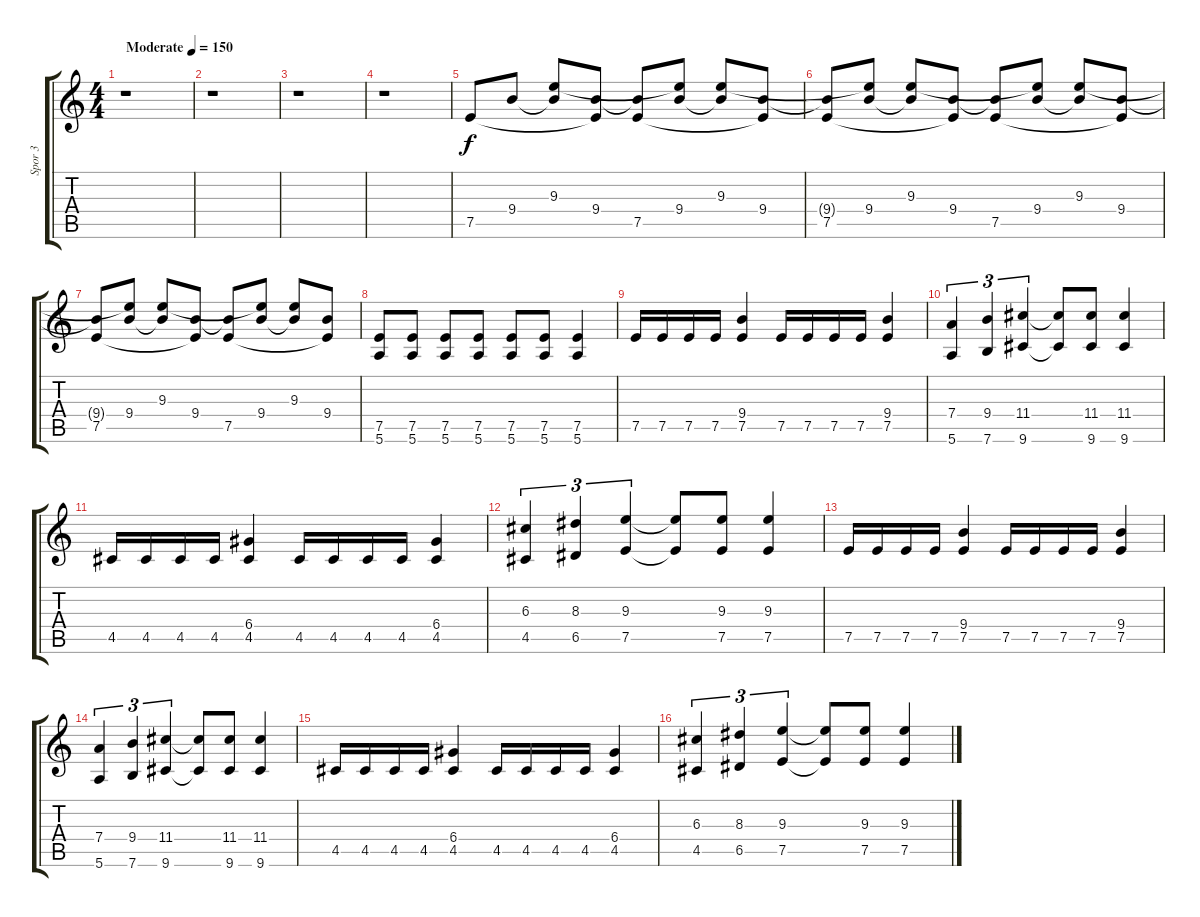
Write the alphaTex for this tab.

\track ("Spor 3" "Spor 3") {instrument distortionguitar}
\staff {score tabs}
\tuning (E4 B3 G3 D3 A2 E2) {hide}
\ts (4 4)
\tempo (150 "Moderate")
\clef g2
\ks c
r.1{dy f instrument distortionguitar} |
r.1 |
r.1 |
r.1 |
7.5.8 9.4.8 (9.3 9.4{t}).8 (9.4 7.5{t}).8 (9.4{t} 7.5).8 (9.3{t} 9.4).8 (9.3 9.4{t}).8 (9.4 7.5{t}).8 |
(9.4{t} 7.5).8 (9.3{t} 9.4).8 (9.3 9.4{t}).8 (9.4 7.5{t}).8 (9.4{t} 7.5).8 (9.3{t} 9.4).8 (9.3 9.4{t}).8 (9.4 7.5{t}).8 |
(9.4{t} 7.5).8 (9.3{t} 9.4).8 (9.3 9.4{t}).8 (9.4 7.5{t}).8 (9.4{t} 7.5).8 (9.3{t} 9.4).8 (9.3 9.4{t}).8 (9.4 7.5{t}).8 |
(7.5 5.6).8 (7.5 5.6).8 (7.5 5.6).8 (7.5 5.6).8 (7.5 5.6).8 (7.5 5.6).8 (7.5 5.6).4 |
7.5.16 7.5.16 7.5.16 7.5.16 (9.4 7.5).4 7.5.16 7.5.16 7.5.16 7.5.16 (9.4 7.5).4 |
(7.4 5.6).4{tu (3 2)} (9.4 7.6).4{tu (3 2)} (11.4 9.6).4{tu (3 2)} (11.4{t} 9.6{t}).8 (11.4 9.6).8 (11.4 9.6).4 |
4.5.16 4.5.16 4.5.16 4.5.16 (6.4 4.5).4 4.5.16 4.5.16 4.5.16 4.5.16 (6.4 4.5).4 |
(6.3 4.5).4{tu (3 2)} (8.3 6.5).4{tu (3 2)} (9.3 7.5).4{tu (3 2)} (9.3{t} 7.5{t}).8 (9.3 7.5).8 (9.3 7.5).4 |
7.5.16 7.5.16 7.5.16 7.5.16 (9.4 7.5).4 7.5.16 7.5.16 7.5.16 7.5.16 (9.4 7.5).4 |
(7.4 5.6).4{tu (3 2)} (9.4 7.6).4{tu (3 2)} (11.4 9.6).4{tu (3 2)} (11.4{t} 9.6{t}).8 (11.4 9.6).8 (11.4 9.6).4 |
4.5.16 4.5.16 4.5.16 4.5.16 (6.4 4.5).4 4.5.16 4.5.16 4.5.16 4.5.16 (6.4 4.5).4 |
(6.3 4.5).4{tu (3 2)} (8.3 6.5).4{tu (3 2)} (9.3 7.5).4{tu (3 2)} (9.3{t} 7.5{t}).8 (9.3 7.5).8 (9.3 7.5).4
